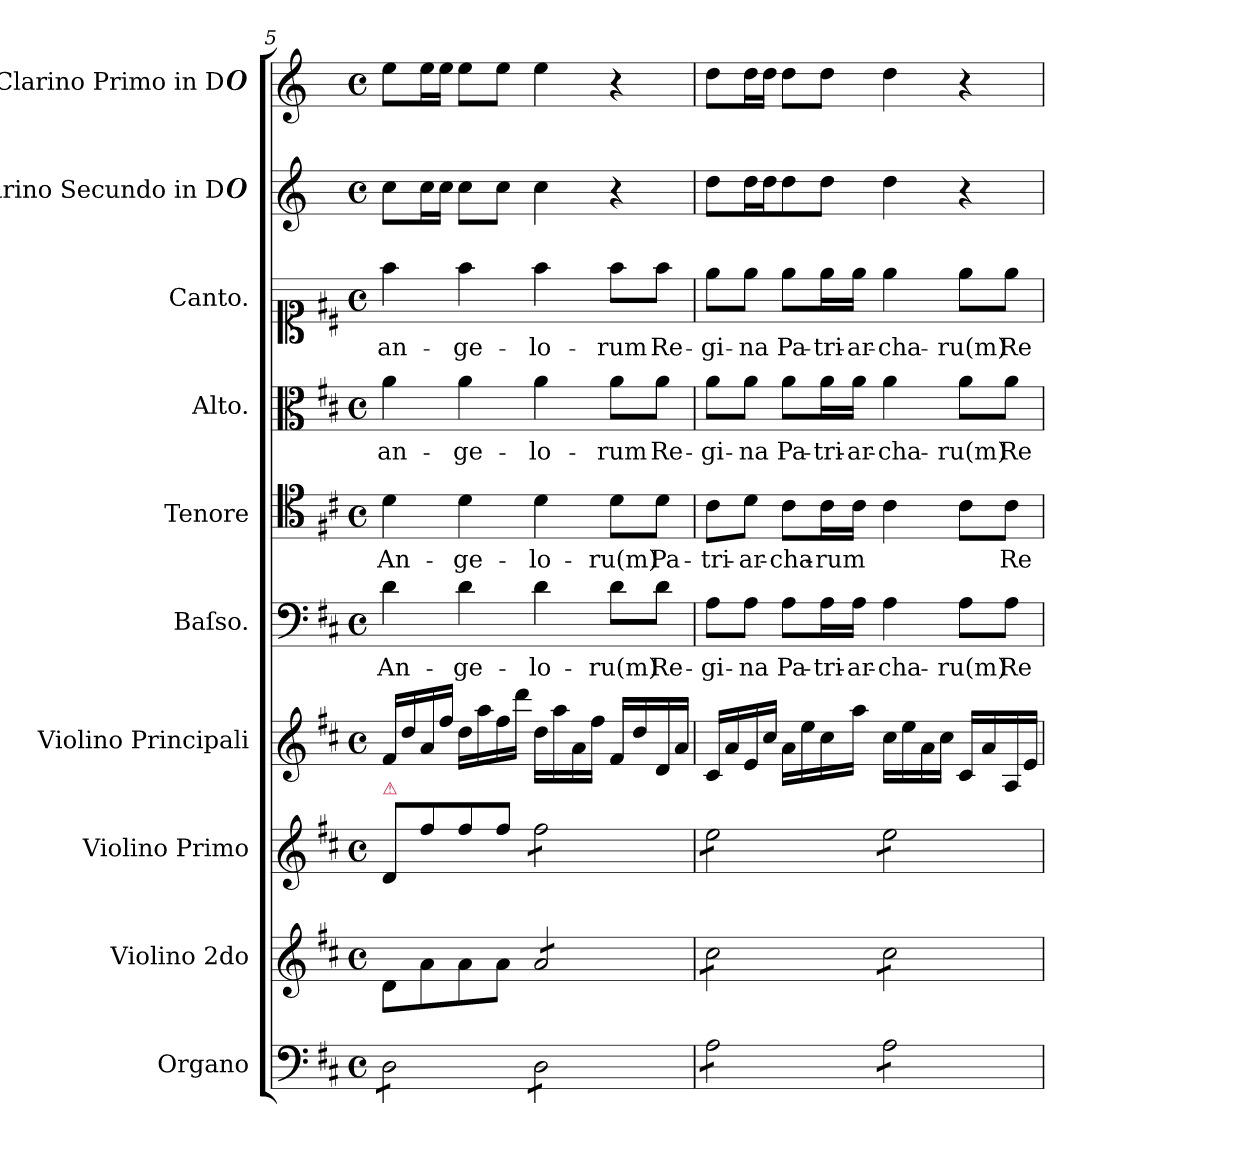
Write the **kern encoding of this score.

**kern	**kern	**kern	**kern	**dynam	**kern	**text	**kern	**text	**kern	**text	**kern	**text	**kern	**kern
*part10	*part9	*part8	*part7	*part7	*part6	*part6	*part5	*part5	*part4	*part4	*part3	*part3	*part2	*part1
*staff10	*staff9	*staff8	*staff7	*staff7	*staff6	*staff6	*staff5	*staff5	*staff4	*staff4	*staff3	*staff3	*staff2	*staff1
*I"Organo	*I"Violino 2do	*I"Violino Primo	*I"Violino Principali	*	*I"Baſso.	*	*I"Tenore	*	*I"Alto.	*	*I"Canto.	*	*I"Clarino Secundo in D#	*I"Clarino Primo in D#
*I'org	*I'vl 2	*I'vl 1	*I'vl princ	*	*I'B	*	*I'T	*	*I'A	*	*	*	*I'Clno 2	*I'Clno 1
*clefF4	*clefG2	*clefG2	*clefG2	*	*clefF4	*	*clefC4	*	*clefC3	*	*clefC1	*	*clefG2	*clefG2
*	*	*	*	*	*	*	*	*	*	*	*	*	*ITrd-1c-2	*ITrd-1c-2
*k[f#c#]	*k[f#c#]	*k[f#c#]	*k[f#c#]	*	*k[f#c#]	*	*k[f#c#]	*	*k[f#c#]	*	*k[f#c#]	*	*k[f#c#]	*k[f#c#]
*M4/4	*M4/4	*M4/4	*M4/4	*	*M4/4	*	*M4/4	*	*M4/4	*	*M4/4	*	*M4/4	*M4/4
*met(c)	*met(c)	*met(c)	*met(c)	*	*met(c)	*	*met(c)	*	*met(c)	*	*met(c)	*	*met(c)	*met(c)
=5	=5	=5	=5	=5	=5	=5	=5	=5	=5	=5	=5	=5	=5	=5
!	!	!LO:TX:a:color=crimson:t=⚠	!	!	!	!	!	!	!	!	!	!	!	!
!	!	!	!	!LO:DY:rj	!	!	!	!	!	!	!	!	!	!
*tremolo	*	*	*	*	*	*	*	*	*	*	*	*	*	*
8D\L	8d/L	8d/L	16f#/LL	f&colon;	4d\	An-	4d\	An-	4a\	an-	4ff#\	an-	8dd\L	8ff#\L
.	.	.	16dd/	.	.	.	.	.	.	.	.	.	.	.
8D\	8a\	8ff#/	16a/	.	.	.	.	.	.	.	.	.	16dd\L	16ff#\L
.	.	.	16ff#/JJ	.	.	.	.	.	.	.	.	.	16dd\JJ	16ff#\JJ
8D\	8a\	8ff#/	16dd\LL	.	4d\	-ge-	4d\	-ge-	4a\	-ge-	4ff#\	-ge-	8dd\L	8ff#\L
.	.	.	16aa\	.	.	.	.	.	.	.	.	.	.	.
8D\J	8a\J	8ff#/J	16ff#\	.	.	.	.	.	.	.	.	.	8dd\J	8ff#\J
.	.	.	16ddd\JJ	.	.	.	.	.	.	.	.	.	.	.
*	*tremolo	*	*	*	*	*	*	*	*	*	*	*	*	*
*	*	*tremolo	*	*	*	*	*	*	*	*	*	*	*	*
8D\L	8a/L	8ff#\L	16dd\LL	.	4d\	-lo-	4d\	-lo-	4a\	-lo-	4ff#\	-lo-	4dd\	4ff#\
.	.	.	16aa\	.	.	.	.	.	.	.	.	.	.	.
8D\	8a/	8ff#\	16a\	.	.	.	.	.	.	.	.	.	.	.
.	.	.	16ff#\JJ	.	.	.	.	.	.	.	.	.	.	.
8D\	8a/	8ff#\	16f#/LL	.	8d\L	-ru(m)	8d\L	-ru(m)	8a\L	-rum	8ff#\L	-rum	4r	4r
.	.	.	16dd/	.	.	.	.	.	.	.	.	.	.	.
8D\J	8a/J	8ff#\J	16d/	.	8d\J	Re-	8d\J	Pa-	8a\J	Re-	8ff#\J	Re-	.	.
.	.	.	16a/JJ	.	.	.	.	.	.	.	.	.	.	.
=6	=6	=6	=6	=6	=6	=6	=6	=6	=6	=6	=6	=6	=6	=6
8A\L	8cc#\L	8ee\L	16c#/LL	.	8A\L	-gi-	8c#\L	-tri-	8a\L	-gi-	8ee\L	-gi-	8ee\L	8ee\L
.	.	.	16a/	.	.	.	.	.	.	.	.	.	.	.
8A\	8cc#\	8ee\	16e/	.	8A\J	-na	8d\J	-ar-	8a\J	-na	8ee\J	-na	16ee\L	16ee\L
.	.	.	16cc#/JJ	.	.	.	.	.	.	.	.	.	16ee\J	16ee\JJ
8A\	8cc#\	8ee\	16a\LL	.	8A\L	Pa-	8c#\L	-cha-	8a\L	Pa-	8ee\L	Pa-	8ee\	8ee\L
.	.	.	16ee\	.	.	.	.	.	.	.	.	.	.	.
8A\J	8cc#\J	8ee\J	16cc#\	.	16A\L	-tri-	16c#\L	-rum	16a\L	-tri-	16ee\L	-tri-	8ee\J	8ee\J
.	.	.	16aa\JJ	.	16A\JJ	-ar-	16c#\JJ	.	16a\JJ	-ar-	16ee\JJ	-ar-	.	.
8A\L	8cc#\L	8ee\L	16cc#\LL	.	4A\	-cha-	4c#\	.	4a\	-cha-	4ee\	-cha-	4ee\	4ee\
.	.	.	16ee\	.	.	.	.	.	.	.	.	.	.	.
8A\	8cc#\	8ee\	16a\	.	.	.	.	.	.	.	.	.	.	.
.	.	.	16cc#\JJ	.	.	.	.	.	.	.	.	.	.	.
8A\	8cc#\	8ee\	16c#/LL	.	8A\L	-ru(m)	8c#\L	.	8a\L	-ru(m)	8ee\L	-ru(m)	4r	4r
.	.	.	16a/	.	.	.	.	.	.	.	.	.	.	.
8A\J	8cc#\J	8ee\J	16A/	.	8A\J	Re-	8c#\J	Re-	8a\J	Re-	8ee\J	Re-	.	.
*	*	*Xtremolo	*	*	*	*	*	*	*	*	*	*	*	*
*	*Xtremolo	*	*	*	*	*	*	*	*	*	*	*	*	*
*Xtremolo	*	*	*	*	*	*	*	*	*	*	*	*	*	*
.	.	.	16e/JJ	.	.	.	.	.	.	.	.	.	.	.
=	=	=	=	=	=	=	=	=	=	=	=	=	=	=
*-	*-	*-	*-	*-	*-	*-	*-	*-	*-	*-	*-	*-	*-	*-
